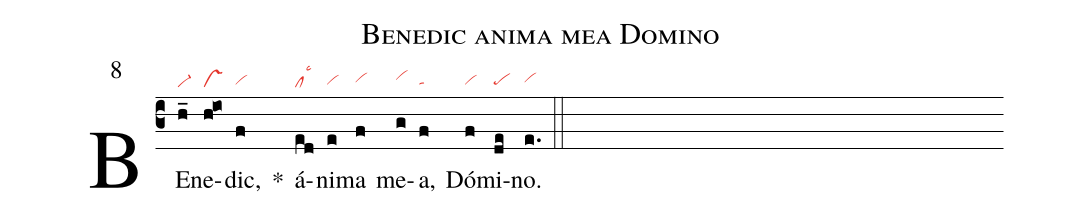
name: Benedic anima mea Domino;
mode: 8;
nabc-lines: 1;
%%
(c3)
BE(h_|vi-)ne(h!io|vs)dic,(f|vihg) *()
á(ed|cllsc3)ni(e|vihg)ma(f|vihh) me(g|vihi)a,(f|tahg) Dó(f|vihg)mi(de|pehg)no.(e.|vihh) (::)
